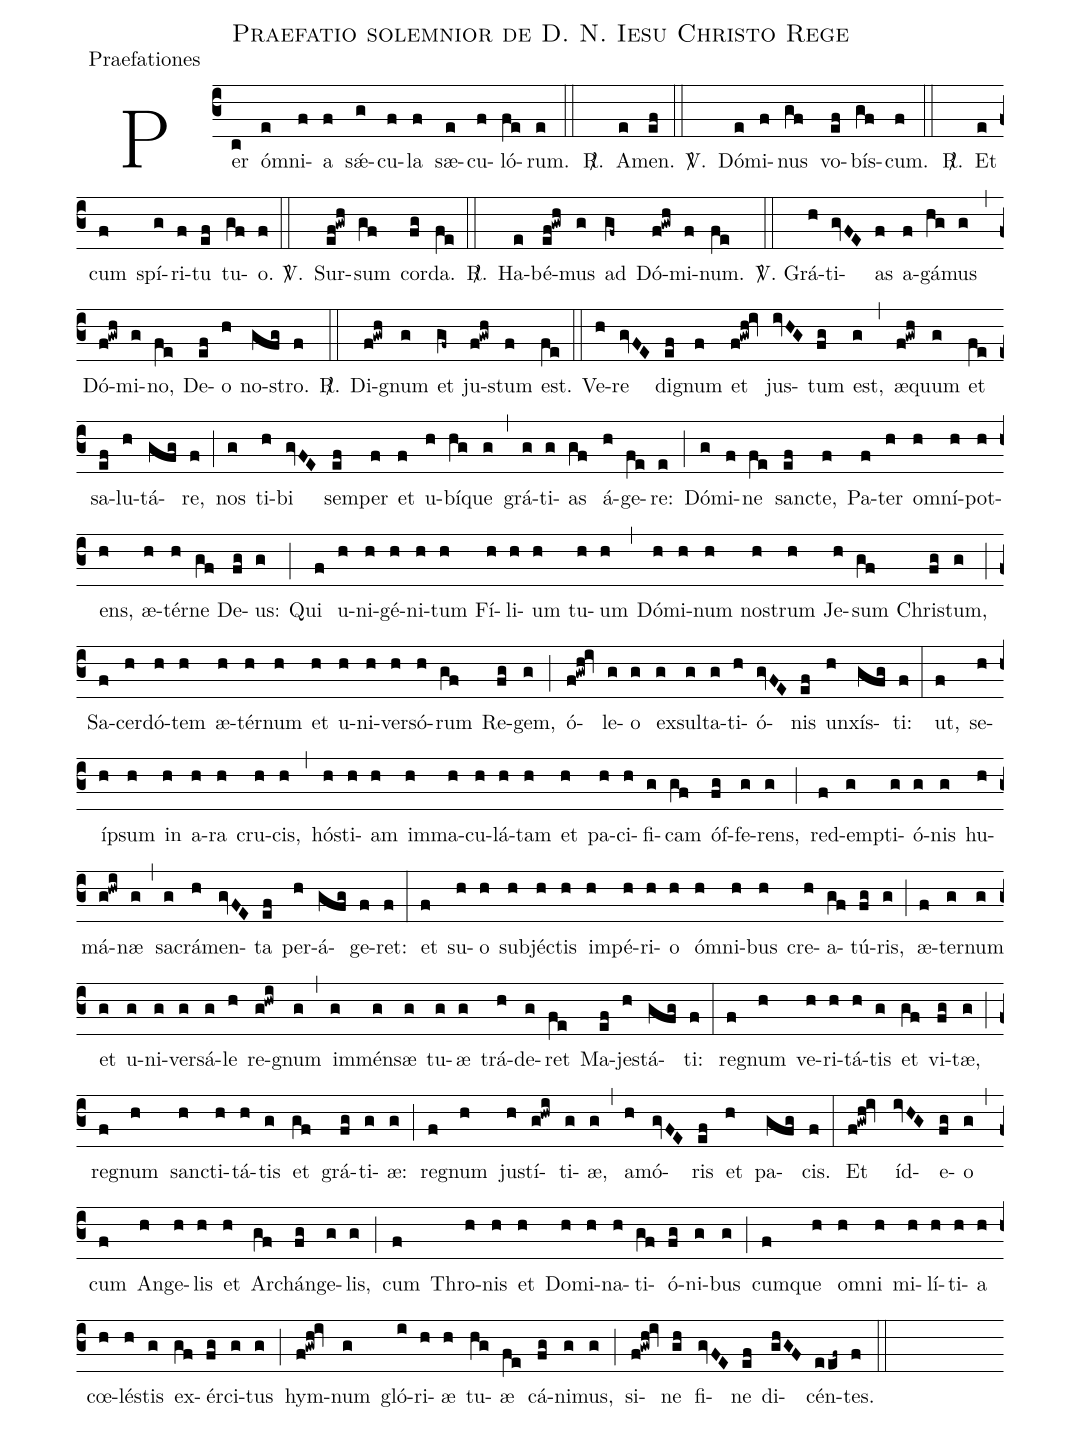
name:Praefatio solemnior de D. N. Iesu Christo Rege;
office-part:Praefationes;
%%
(c3)Per(c) óm(e)ni(f)a(f) sǽ(g)cu(f)la(f) sæ(e)cu(f)ló(fe)rum.(e) (::)

<sp>R/</sp>.() A(e)men.(ef) (::)

<sp>V/</sp>.() Dó(e)mi(f)nus(gf) vo(ef)bís(gf)cum.(f)  (::)

<sp>R/</sp>.() Et(e) cum(f) spí(g)ri(f)tu(ef) tu(gf)o.(f)  (::)

<sp>V/</sp>.() Sur(ef!gwh)sum(gf) cor(fg)da.(fe)  (::)

<sp>R/</sp>.() Ha(e)bé(ef!gwh)mus(g) ad(gf~) Dó(f!gwh)mi(f)num.(fe)  (::)

<sp>V/</sp>. Grá(h)ti(gvFE)as(f) a(f)gá(hg)mus(g) (,) Dó(f!gwh)mi(g)no,(fe) De(ef)o(h) no(gfg)stro.(f)

<sp>R/</sp>.(::) Di(f!gwh)gnum(g) et(gf~) ju(f!gwh)stum(f) est.(fe) (::)

Ve(h)re(gvFE) di(ef)gnum(f) et(f!gwh!iv) jus(ivHG)tum(fg) est,(g) (,) æ(f!gwh)quum(g) et(fe) sa(ef)lu(h)tá(gfg)re,(f) (;)
nos(g) ti(h)bi(gvFE) sem(ef)per(f) et(f) u(h)bí(hg)que(g) (,) grá(g)ti(g)as(gf) á(h)ge(fe)re:(e) (;)
Dó(g)mi(f)ne(fe) sanc(ef)te,(f) Pa(f)ter(h) om(h)ní(h)pot(h)ens,(h) æ(h)tér(h)ne(gf) De(fg)us:(g) (;)

Qui(f) u(h)ni(h)gé(h)ni(h)tum(h) Fí(h)li(h)um(h) tu(h)um(h) (,) Dó(h)mi(h)num(h) nos(h)trum(h) Je(h)sum(gf) Chris(fg)tum,(g) (;)
Sa(f)cer(h)dó(h)tem(h) æ(h)tér(h)num(h) et(h) u(h)ni(h)ver(h)só(h)rum(gf) Re(fg)gem,(g) (;)
ó(f!gwh!iv)le(g)o(g) ex(g)sul(g)ta(g)ti(h)ó(gvFE)nis(ef) un(h)xís(gfg)ti:(f) (:)
ut,(f) se(h)íp(h)sum(h) in(h) a(h)ra(h) cru(h)cis,(h) (,)
hós(h)ti(h)am(h) im(h)ma(h)cu(h)lá(h)tam(h) et(h) pa(h)ci(h)fi(g)cam(gf) óf(fg)fe(g)rens,(g) (;)
red(f)emp(g)ti(g)ó(g)nis(g) hu(h)má(g!hwi)næ(g) (,) sa(g)crá(h)men(gvFE)ta(ef) per(h)á(gfg)ge(f)ret:(f) (:)
et(f) su(h)o(h) sub(h)jéc(h)tis(h) im(h)pé(h)ri(h)o(h) óm(h)ni(h)bus(h) cre(h)a(gf)tú(fg)ris,(g) (;)
æ(f)ter(g)num(g) et(g) u(g)ni(g)ver(g)sá(g)le(h) re(g!hwi)gnum(g) (,) im(g)mén(g)sæ(g) tu(g)æ(g) trá(h)de(g)ret(fe) Ma(ef)jes(h)tá(gfg)ti:(f) (:)
re(f)gnum(h) ve(h)ri(h)tá(h)tis(g) et(gf) vi(fg)tæ,(g) (;) re(f)gnum(h) sanc(h)ti(h)tá(h)tis(g) et(gf) grá(fg)ti(g)æ:(g) (;)
re(f)gnum(h) jus(h)tí(g!hwi)ti(g)æ,(g) (,) a(h)mó(gvFE)ris(ef) et(h) pa(gfg)cis.(f) (:)

Et(f!gwh!iv) íd(ivHG)e(fg)o(g) (,) cum(f) An(h)ge(h)lis(h) et(h) Arch(gf)án(fg)ge(g)lis,(g) (;)
cum(f) Thro(h)nis(h) et(h) Do(h)mi(h)na(h)ti(gf)ó(fg)ni(g)bus(g) (;)
cum(f)que(h) om(h)ni(h) mi(h)lí(h)ti(h)a(h) cœ(h)lés(h)tis(g) ex(gf)ér(fg)ci(g)tus(g) (;)
hym(f!gwh!iv)num(g) gló(i)ri(h)æ(h) tu(hg)æ(fe) cá(fg)ni(g)mus,(g) (;)
si(f!gwh!iv)ne(gh) fi(gvFE)ne(ef) di(ghGF)cén(eef~)tes.(f) (::)
